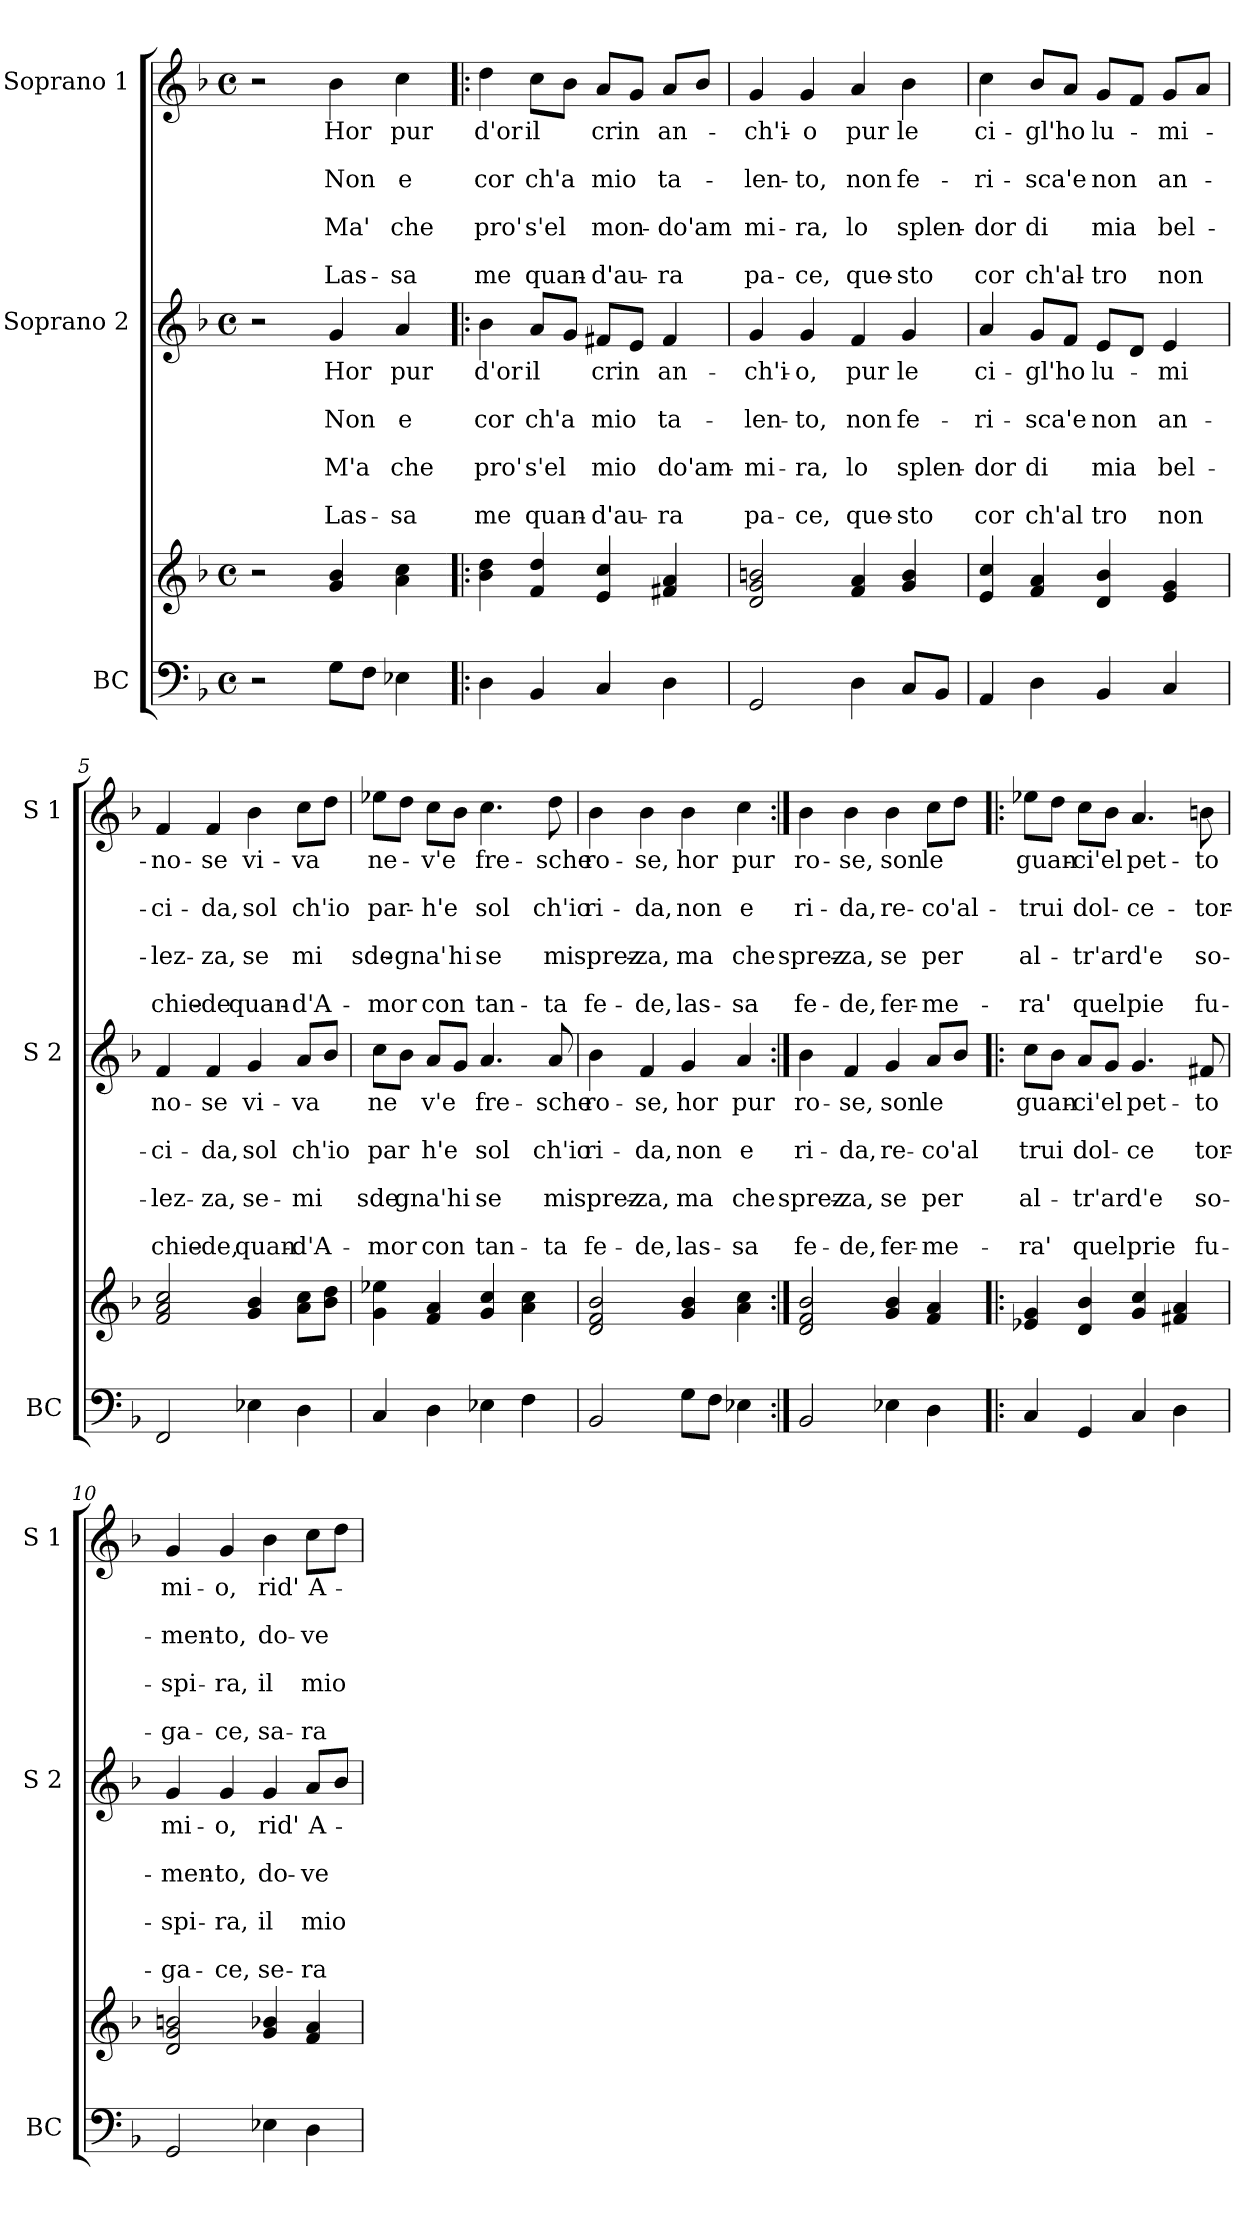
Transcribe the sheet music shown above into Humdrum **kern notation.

**kern	**kern	**kern	**text	**text	**text	**text	**text	**text	**text	**kern	**text	**text	**text	**text	**text	**text	**text
*part3	*part3	*part2	*part2	*part2	*part2	*part2	*part2	*part2	*part2	*part1	*part1	*part1	*part1	*part1	*part1	*part1	*part1
*staff4	*staff3	*staff2	*staff2	*staff2	*staff2	*staff2	*staff2	*staff2	*staff2	*staff1	*staff1	*staff1	*staff1	*staff1	*staff1	*staff1	*staff1
*I"BC	*	*I"Soprano 2	*	*	*	*	*	*	*	*I"Soprano 1	*	*	*	*	*	*	*
*I'BC	*	*I'S 2	*	*	*	*	*	*	*	*I'S 1	*	*	*	*	*	*	*
*clefF4	*clefG2	*clefG2	*	*	*	*	*	*	*	*clefG2	*	*	*	*	*	*	*
*k[b-]	*k[b-]	*k[b-]	*	*	*	*	*	*	*	*k[b-]	*	*	*	*	*	*	*
*F:	*F:	*F:	*	*	*	*	*	*	*	*F:	*	*	*	*	*	*	*
*M4/4	*M4/4	*M4/4	*	*	*	*	*	*	*	*M4/4	*	*	*	*	*	*	*
*met(c)	*met(c)	*met(c)	*	*	*	*	*	*	*	*met(c)	*	*	*	*	*	*	*
=1	=1	=1	=1	=1	=1	=1	=1	=1	=1	=1	=1	=1	=1	=1	=1	=1	=1
2r	2r	2r	.	.	.	.	.	.	.	2r	.	.	.	.	.	.	.
8G\L	4g/ 4b-/	4g/	Hor	.	Non	.	M'a	.	Las-	4b-\	Hor	.	Non	.	Ma'	.	Las-
8F\J	.	.	.	.	.	.	.	.	.	.	.	.	.	.	.	.	.
4E-X\	4a\ 4cc\	4a/	pur	.	e	.	che	.	-sa	4cc\	pur	.	e	.	che	.	-sa
=2!|:	=2!|:	=2!|:	=2!|:	=2!|:	=2!|:	=2!|:	=2!|:	=2!|:	=2!|:	=2!|:	=2!|:	=2!|:	=2!|:	=2!|:	=2!|:	=2!|:	=2!|:
4D\	4b-\ 4dd\	4b-\	d'or	.	cor	.	pro'	.	me	4dd\	d'or	.	cor	.	pro'	.	me
4BB-/	4f/ 4dd/	8a/L	il	.	ch'a	.	s'el	.	quan-	8cc\L	il	.	ch'a	.	s'el	.	quan-
.	.	8g/J	.	.	.	.	.	.	.	8b-\J	.	.	.	.	.	.	.
4C/	4e/ 4cc/	8f#X/L	crin	.	mio	.	mio	.	-d'au-	8a/L	crin	.	mio	.	mon-	.	-d'au-
.	.	8e/J	.	.	.	.	.	.	.	8g/J	.	.	.	.	.	.	.
4D\	4f#X/ 4a/	4f#/	an-	.	ta-	.	do'am-	.	-ra	8a/L	an-	.	ta-	.	-do'am	.	-ra
.	.	.	.	.	.	.	.	.	.	8b-/J	.	.	.	.	.	.	.
=3	=3	=3	=3	=3	=3	=3	=3	=3	=3	=3	=3	=3	=3	=3	=3	=3	=3
2GG/	2d/ 2g/ 2bn/	4g/	-ch'i-	.	-len-	.	-mi-	.	pa-	4g/	-ch'i-	.	-len-	.	mi-	.	pa-
.	.	4g/	-o,	.	-to,	.	-ra,	.	-ce,	4g/	-o	.	-to,	.	-ra,	.	-ce,
4D\	4f/ 4a/	4f/	pur	.	non	.	lo	.	que-	4a/	pur	.	non	.	lo	.	que-
8C/L	4g/ 4b/	4g/	le	.	fe-	.	splen-	.	-sto	4b-\	le	.	fe-	.	splen-	.	-sto
8BB-/J	.	.	.	.	.	.	.	.	.	.	.	.	.	.	.	.	.
=4	=4	=4	=4	=4	=4	=4	=4	=4	=4	=4	=4	=4	=4	=4	=4	=4	=4
4AA/	4e/ 4cc/	4a/	ci-	.	-ri-	.	-dor	.	cor	4cc\	ci-	.	-ri-	.	-dor	.	cor
4D\	4f/ 4a/	8g/L	-gl'ho	.	-sca'e	.	di	.	ch'al	8b-/L	-gl'ho	.	-sca'e	.	di	.	ch'al-
.	.	8f/J	.	.	.	.	.	.	.	8a/J	.	.	.	.	.	.	.
4BB-/	4d/ 4b-/	8e/L	lu-	.	non	.	mia	.	tro	8g/L	lu-	.	non	.	mia	.	-tro
.	.	8d/J	.	.	.	.	.	.	.	8f/J	.	.	.	.	.	.	.
4C/	4e/ 4g/	4e/	-mi	.	an-	.	bel-	.	non	8g/L	-mi-	.	an-	.	bel-	.	non
.	.	.	.	.	.	.	.	.	.	8a/J	.	.	.	.	.	.	.
!!LO:LB:g=z
=5	=5	=5	=5	=5	=5	=5	=5	=5	=5	=5	=5	=5	=5	=5	=5	=5	=5
2FF/	2f/ 2a/ 2cc/	4f/	no-	.	-ci-	.	-lez-	.	chie-	4f/	-no-	.	-ci-	.	-lez-	.	chie-
.	.	4f/	-se	.	-da,	.	-za,	.	-de,	4f/	-se	.	-da,	.	-za,	.	-de
4E-X\	4g/ 4b-/	4g/	vi-	.	sol	.	se-	.	quan-	4b-\	vi-	.	sol	.	se	.	quan-
4D\	8a\ 8cc\L	8a/L	-va	.	ch'io	.	-mi	.	-d'A-	8cc\L	-va	.	ch'io	.	mi	.	-d'A-
.	8b-\ 8dd\J	8b-/J	.	.	.	.	.	.	.	8dd\J	.	.	.	.	.	.	.
=6	=6	=6	=6	=6	=6	=6	=6	=6	=6	=6	=6	=6	=6	=6	=6	=6	=6
4C/	4g\ 4ee-X\	8cc\L	ne	.	par	.	sde	.	-mor	8ee-X\L	ne-	.	par-	.	sde-	.	-mor
.	.	8b-\J	.	.	.	.	gna'hi	.	.	8dd\J	.	.	.	.	-gna'	.	.
4D\	4f/ 4a/	8a/L	v'e	.	h'e	.	.	.	con	8cc\L	-v'e	.	-h'e	.	.	.	con
.	.	8g/J	.	.	.	.	.	.	.	8b-\J	.	.	.	.	hi	.	.
4E-X\	4g/ 4cc/	4.a/	fre-	.	sol	.	se	.	tan-	4.cc\	fre-	.	sol	.	se	.	tan-
4F\	4a\ 4cc\	.	.	.	.	.	.	.	.	.	.	.	.	.	.	.	.
.	.	8a/	-sche	.	ch'io	.	mi	.	-ta	8dd\	-sche	.	ch'io	.	mi	.	-ta
=7	=7	=7	=7	=7	=7	=7	=7	=7	=7	=7	=7	=7	=7	=7	=7	=7	=7
2BB-/	2d/ 2f/ 2b-/	4b-\	ro-	.	ri-	.	sprez-	.	fe-	4b-\	ro-	.	ri-	.	sprez-	.	fe-
.	.	4f/	-se,	.	-da,	.	-za,	.	-de,	4b-\	-se,	.	-da,	.	-za,	.	-de,
8G\L	4g/ 4b-/	4g/	hor	.	non	.	ma	.	las-	4b-\	hor	.	non	.	ma	.	las-
8F\J	.	.	.	.	.	.	.	.	.	.	.	.	.	.	.	.	.
4E-X\	4a\ 4cc\	4a/	pur	.	e	.	che	.	-sa	4cc\	pur	.	e	.	che	.	-sa
=8:|!	=8:|!	=8:|!	=8:|!	=8:|!	=8:|!	=8:|!	=8:|!	=8:|!	=8:|!	=8:|!	=8:|!	=8:|!	=8:|!	=8:|!	=8:|!	=8:|!	=8:|!
2BB-/	2d/ 2f/ 2b-/	4b-\	ro-	.	ri-	.	sprez-	.	fe-	4b-\	ro-	.	ri-	.	sprez-	.	fe-
.	.	4f/	-se,	.	-da,	.	-za,	.	-de,	4b-\	-se,	.	-da,	.	-za,	.	-de,
4E-X\	4g/ 4b-/	4g/	son	.	re-	.	se	.	fer-	4b-\	son	.	re-	.	se	.	fer-
4D\	4f/ 4a/	8a/L	le	.	-co'al	.	per	.	-me-	8cc\L	le	.	-co'al-	.	per	.	-me-
.	.	8b-/J	.	.	.	.	.	.	.	8dd\J	.	.	.	.	.	.	.
=9!|:	=9!|:	=9!|:	=9!|:	=9!|:	=9!|:	=9!|:	=9!|:	=9!|:	=9!|:	=9!|:	=9!|:	=9!|:	=9!|:	=9!|:	=9!|:	=9!|:	=9!|:
4C/	4e-X/ 4g/	8cc\L	guan-	.	trui	.	al-	.	-ra'	8ee-X\L	guan-	.	-trui	.	al-	.	-ra'
.	.	8b-\J	.	.	.	.	.	.	.	8dd\J	.	.	.	.	.	.	.
4GG/	4d/ 4b-/	8a/L	-ci'el	.	dol-	.	-tr'ar	.	quel	8cc\L	-ci'el	.	dol-	.	-tr'ar	.	quel
.	.	8g/J	.	.	.	.	.	.	.	8b-\J	.	.	.	.	.	.	.
4C/	4g/ 4cc/	4.g/	pet-	.	-ce	.	d'e	.	prie	4.a/	pet-	.	-ce-	.	d'e	.	pie
4D\	4f#X/ 4a/	.	.	.	.	.	.	.	.	.	.	.	.	.	.	.	.
.	.	8f#X/	-to	.	tor-	.	so-	.	fu-	8bn\	-to	.	-tor-	.	so-	.	fu-
!!LO:PB:g=z
=10	=10	=10	=10	=10	=10	=10	=10	=10	=10	=10	=10	=10	=10	=10	=10	=10	=10
2GG/	2d/ 2g/ 2bn/	4g/	mi-	.	-men-	.	-spi-	.	-ga-	4g/	mi-	.	-men-	.	-spi-	.	-ga-
.	.	4g/	-o,	.	-to,	.	-ra,	.	-ce,	4g/	-o,	.	-to,	.	-ra,	.	-ce,
4E-X\	4g/ 4b-X/	4g/	rid'	.	do-	.	il	.	se-	4b-\	rid'	.	do-	.	il	.	sa-
4D\	4f/ 4a/	8a/L	A-	.	-ve	.	mio	.	-ra	8cc\L	A-	.	-ve	.	mio	.	-ra
.	.	8b-/J	.	.	.	.	.	.	.	8dd\J	.	.	.	.	.	.	.
=	=	=	=	=	=	=	=	=	=	=	=	=	=	=	=	=	=
*-	*-	*-	*-	*-	*-	*-	*-	*-	*-	*-	*-	*-	*-	*-	*-	*-	*-
